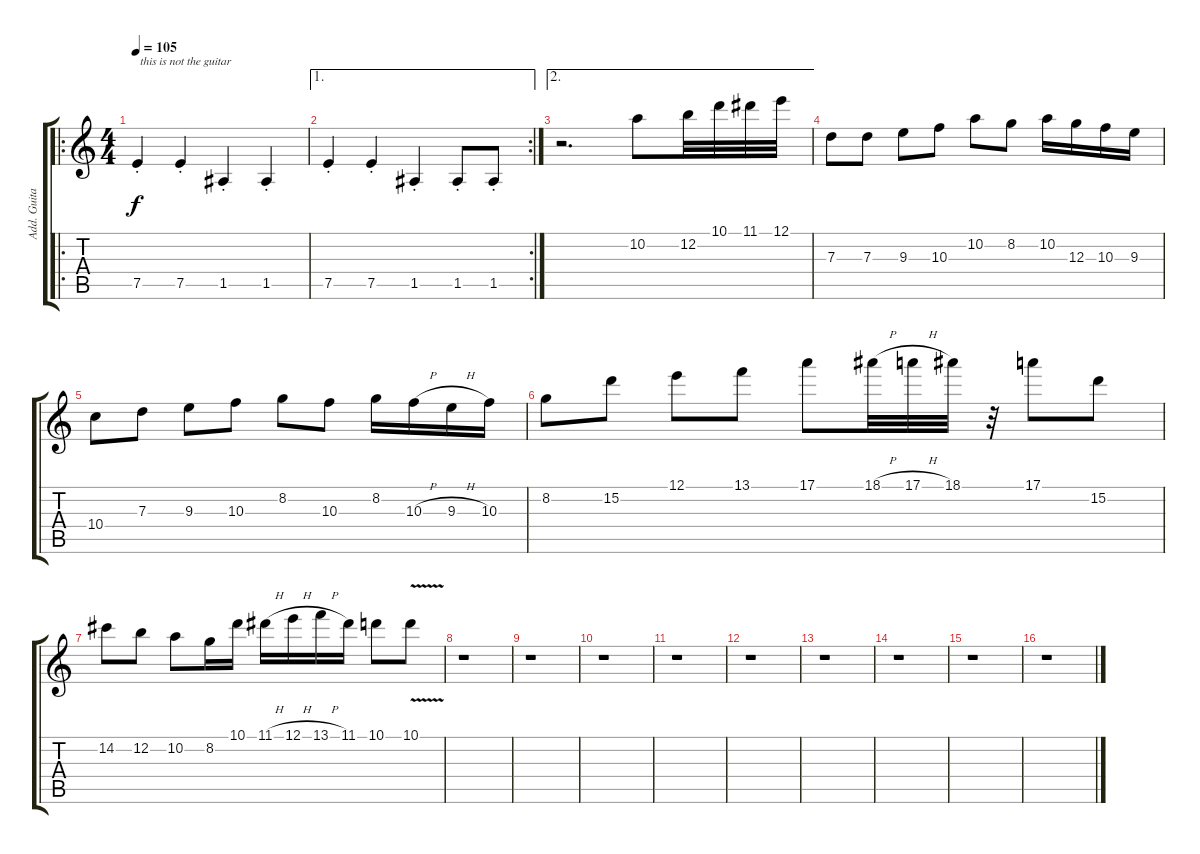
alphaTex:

\track ("Add. Guitar 2" "Add. Guita") {instrument electricguitarclean}
\staff {score tabs}
\tuning (E4 B3 G3 D3 A2 E2) {hide}
\ro
\ts (4 4)
\tempo 105
\clef g2
\ks c
7.5{st}.4{txt " this is not the guitar" dy f volume 15 balance 8 instrument trombone} 7.5{st}.4 1.5{st}.4 1.5{st}.4 |
\ae 1
\rc 2
7.5{st}.4 7.5{st}.4 1.5{st}.4 1.5{st}.8 1.5{st}.8 |
\ae 2
r.2{d} 10.2.8{volume 12 balance 5 instrument acousticguitarsteel} 12.2.32 10.1.32 11.1.32 12.1.32 |
7.3.8{instrument acousticguitarsteel} 7.3.8 9.3.8 10.3.8 10.2.8 8.2.8 10.2.16 12.3.16 10.3.16 9.3.16 |
10.4.8 7.3.8 9.3.8 10.3.8 8.2.8 10.3.8 8.2.16 10.3{h}.16 9.3{h}.16 10.3.16 |
8.2.8 15.2.8 12.1.8 13.1.8 17.1.8 18.1{h}.32 17.1{h}.32 18.1.32 r.32 17.1.8 15.2.8 |
14.2.8 12.2.8 10.2.8 8.2.16 10.1.16 11.1{h}.16 12.1{h}.16 13.1{h}.16 11.1.16 10.1.8 10.1{v}.8 |
r.1 |
r.1 |
r.1 |
r.1 |
r.1 |
r.1 |
r.1 |
r.1 |
r.1
